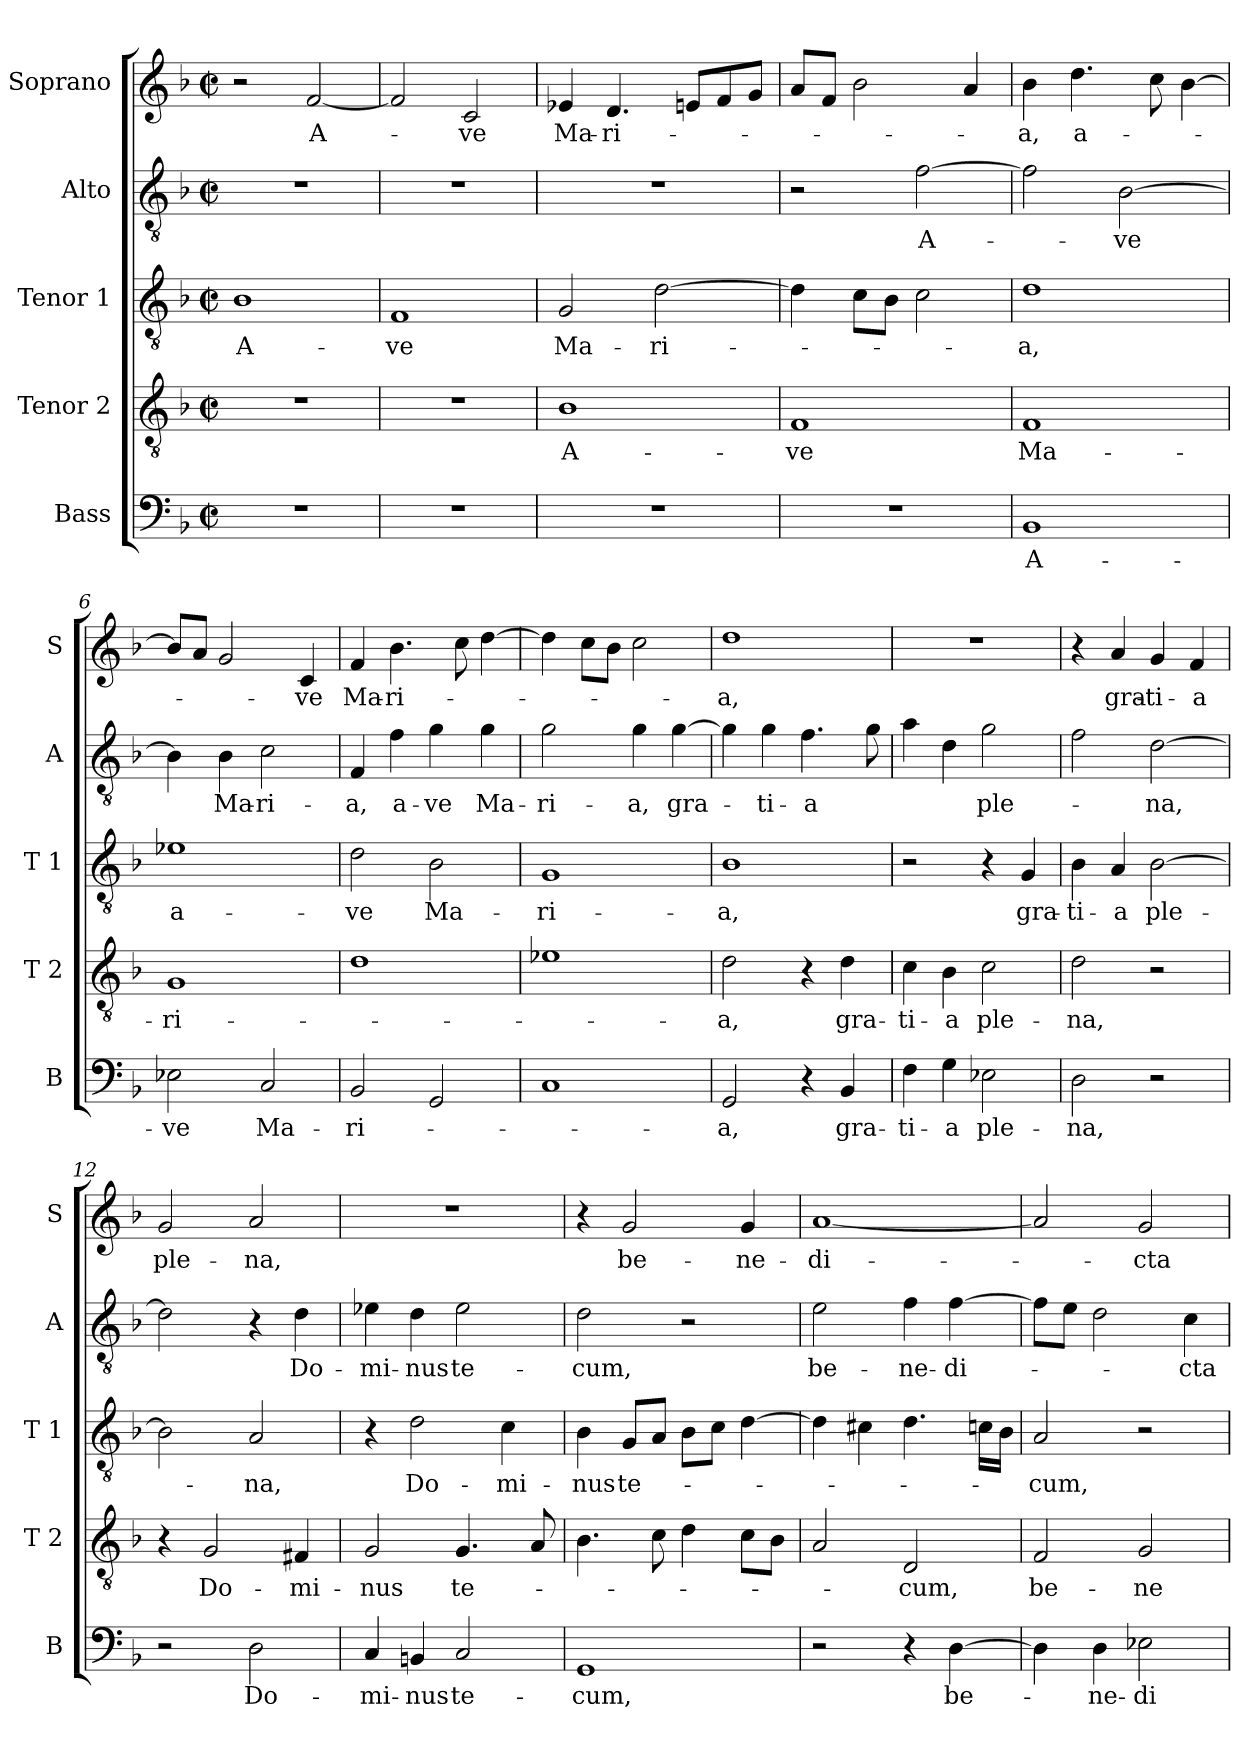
**kern	**text	**kern	**text	**kern	**text	**kern	**text	**kern	**text
*part5	*part5	*part4	*part4	*part3	*part3	*part2	*part2	*part1	*part1
*staff5	*staff5	*staff4	*staff4	*staff3	*staff3	*staff2	*staff2	*staff1	*staff1
*I"Bass	*	*I"Tenor 2	*	*I"Tenor 1	*	*I"Alto	*	*I"Soprano	*
*I'B	*	*I'T 2	*	*I'T 1	*	*I'A	*	*I'S	*
*clefF4	*	*clefGv2	*	*clefGv2	*	*clefGv2	*	*clefG2	*
*k[b-]	*	*k[b-]	*	*k[b-]	*	*k[b-]	*	*k[b-]	*
*d:	*	*d:	*	*d:	*	*d:	*	*d:	*
*M2/2	*	*M2/2	*	*M2/2	*	*M2/2	*	*M2/2	*
*met(c|)	*	*met(c|)	*	*met(c|)	*	*met(c|)	*	*met(c|)	*
=1	=1	=1	=1	=1	=1	=1	=1	=1	=1
1r	.	1r	.	1B-	A-	1r	.	2r	.
.	.	.	.	.	.	.	.	[2f/	A-
=2	=2	=2	=2	=2	=2	=2	=2	=2	=2
1r	.	1r	.	1F	-ve	1r	.	2f/]	.
.	.	.	.	.	.	.	.	2c/	-ve
=3	=3	=3	=3	=3	=3	=3	=3	=3	=3
1r	.	1B-	A-	2G/	Ma-	1r	.	4e-X/	Ma-
.	.	.	.	.	.	.	.	4.d/	-ri-
.	.	.	.	[2d\	-ri-	.	.	.	.
.	.	.	.	.	.	.	.	8en/L	.
.	.	.	.	.	.	.	.	8f/	.
.	.	.	.	.	.	.	.	8g/J	.
=4	=4	=4	=4	=4	=4	=4	=4	=4	=4
1r	.	1F	-ve	4d\]	.	2r	.	8a/L	.
.	.	.	.	.	.	.	.	8f/J	.
.	.	.	.	8c\L	.	.	.	2b-\	.
.	.	.	.	8B-\J	.	.	.	.	.
.	.	.	.	2c\	.	[2f\	A-	.	.
.	.	.	.	.	.	.	.	4a/	.
=5	=5	=5	=5	=5	=5	=5	=5	=5	=5
1BB-	A-	1F	Ma-	1d	-a,	2f\]	.	4b-\	-a,
.	.	.	.	.	.	.	.	4.dd\	a-
.	.	.	.	.	.	[2B-\	-ve	.	.
.	.	.	.	.	.	.	.	8cc\	.
.	.	.	.	.	.	.	.	[4b-\	.
=6	=6	=6	=6	=6	=6	=6	=6	=6	=6
2E-X\	-ve	1G	-ri-	1e-X	a-	4B-\]	.	8b-/L]	.
.	.	.	.	.	.	.	.	8a/J	.
.	.	.	.	.	.	4B-\	Ma-	2g/	.
2C/	Ma-	.	.	.	.	2c\	-ri-	.	.
.	.	.	.	.	.	.	.	4c/	-ve
!!LO:LB:g=z
=7	=7	=7	=7	=7	=7	=7	=7	=7	=7
2BB-/	-ri-	1d	.	2d\	-ve	4F/	-a,	4f/	Ma-
.	.	.	.	.	.	4f\	a-	4.b-\	-ri-
2GG/	.	.	.	2B-\	Ma-	4g\	-ve	.	.
.	.	.	.	.	.	.	.	8cc\	.
.	.	.	.	.	.	4g\	Ma-	[4dd\	.
=8	=8	=8	=8	=8	=8	=8	=8	=8	=8
1C	.	1e-X	.	1G	-ri-	2g\	-ri-	4dd\]	.
.	.	.	.	.	.	.	.	8cc\L	.
.	.	.	.	.	.	.	.	8b-\J	.
.	.	.	.	.	.	4g\	-a,	2cc\	.
.	.	.	.	.	.	[4g\	gra-	.	.
=9	=9	=9	=9	=9	=9	=9	=9	=9	=9
2GG/	-a,	2d\	-a,	1B-	-a,	4g\]	.	1dd	-a,
.	.	.	.	.	.	4g\	-ti-	.	.
4r	.	4r	.	.	.	4.f\	-a	.	.
4BB-/	gra-	4d\	gra-	.	.	.	.	.	.
.	.	.	.	.	.	8g\	.	.	.
=10	=10	=10	=10	=10	=10	=10	=10	=10	=10
4F\	-ti-	4c\	-ti-	2r	.	4a\	.	1r	.
4G\	-a	4B-\	-a	.	.	4d\	.	.	.
2E-X\	ple-	2c\	ple-	4r	.	2g\	ple-	.	.
.	.	.	.	4G/	gra-	.	.	.	.
=11	=11	=11	=11	=11	=11	=11	=11	=11	=11
2D\	-na,	2d\	-na,	4B-\	-ti-	2f\	.	4r	.
.	.	.	.	4A/	-a	.	.	4a/	gra-
2r	.	2r	.	[2B-\	ple-	[2d\	-na,	4g/	-ti-
.	.	.	.	.	.	.	.	4f/	-a
=12	=12	=12	=12	=12	=12	=12	=12	=12	=12
2r	.	4r	.	2B-\]	.	2d\]	.	2g/	ple-
.	.	2G/	Do-	.	.	.	.	.	.
2D\	Do-	.	.	2A/	-na,	4r	.	2a/	-na,
.	.	4F#X/	-mi-	.	.	4d\	Do-	.	.
=13	=13	=13	=13	=13	=13	=13	=13	=13	=13
4C/	-mi-	2G/	-nus	4r	.	4e-X\	-mi-	1r	.
4BBn/	-nus	.	.	2d\	Do-	4d\	-nus	.	.
2C/	te-	4.G/	te-	.	.	2e-\	te-	.	.
.	.	.	.	4c\	-mi-	.	.	.	.
.	.	8A/	.	.	.	.	.	.	.
!!LO:PB:g=z
=14	=14	=14	=14	=14	=14	=14	=14	=14	=14
1GG	-cum,	4.B-\	.	4B-\	-nus	2d\	-cum,	4r	.
.	.	.	.	8G/L	te-	.	.	2g/	be-
.	.	8c\	.	8A/J	.	.	.	.	.
.	.	4d\	.	8B-\L	.	2r	.	.	.
.	.	.	.	8c\J	.	.	.	.	.
.	.	8c\L	.	[4d\	.	.	.	4g/	-ne-
.	.	8B-\J	.	.	.	.	.	.	.
=15	=15	=15	=15	=15	=15	=15	=15	=15	=15
2r	.	2A/	.	4d\]	.	2e\	be-	[1a	-di-
.	.	.	.	4c#X\	.	.	.	.	.
4r	.	2D/	-cum,	4.d\	.	4f\	-ne-	.	.
[4D\	be-	.	.	.	.	[4f\	-di-	.	.
.	.	.	.	16cn\LL	.	.	.	.	.
.	.	.	.	16B-\JJ	.	.	.	.	.
=16	=16	=16	=16	=16	=16	=16	=16	=16	=16
4D\]	.	2F/	be-	2A/	-cum,	8f\L]	.	2a/]	.
.	.	.	.	.	.	8e\J	.	.	.
4D\	-ne-	.	.	.	.	2d\	.	.	.
2E-X\	-di-	2G/	-ne-	2r	.	.	.	2g/	-cta
.	.	.	.	.	.	4c\	-cta	.	.
=	=	=	=	=	=	=	=	=	=
*-	*-	*-	*-	*-	*-	*-	*-	*-	*-
